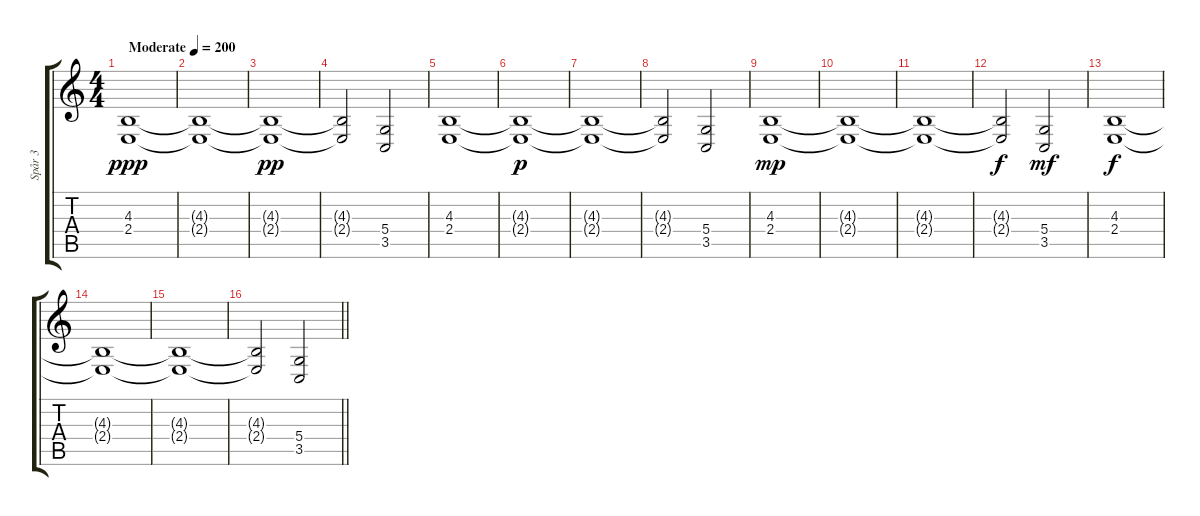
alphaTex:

\track ("Spår 3" "Spår 3") {instrument choiraahs}
\staff {score tabs}
\tuning (E4 B3 G3 D3 A2 E2) {hide}
\ts (4 4)
\tempo (200 "Moderate")
\clef g2
\ks c
(4.3 2.4).1{dy ppp instrument choiraahs} |
(4.3{t} 2.4{t}).1 |
(4.3{t} 2.4{t}).1{dy pp} |
(4.3{t} 2.4{t}).2 (5.4 3.5).2 |
(4.3 2.4).1 |
(4.3{t} 2.4{t}).1{dy p} |
(4.3{t} 2.4{t}).1 |
(4.3{t} 2.4{t}).2 (5.4 3.5).2 |
(4.3 2.4).1{dy mp} |
(4.3{t} 2.4{t}).1 |
(4.3{t} 2.4{t}).1 |
(4.3{t} 2.4{t}).2{dy f} (5.4 3.5).2{dy mf} |
(4.3 2.4).1{dy f} |
(4.3{t} 2.4{t}).1 |
(4.3{t} 2.4{t}).1 |
\barLineRight lightlight
(4.3{t} 2.4{t}).2 (5.4 3.5).2
